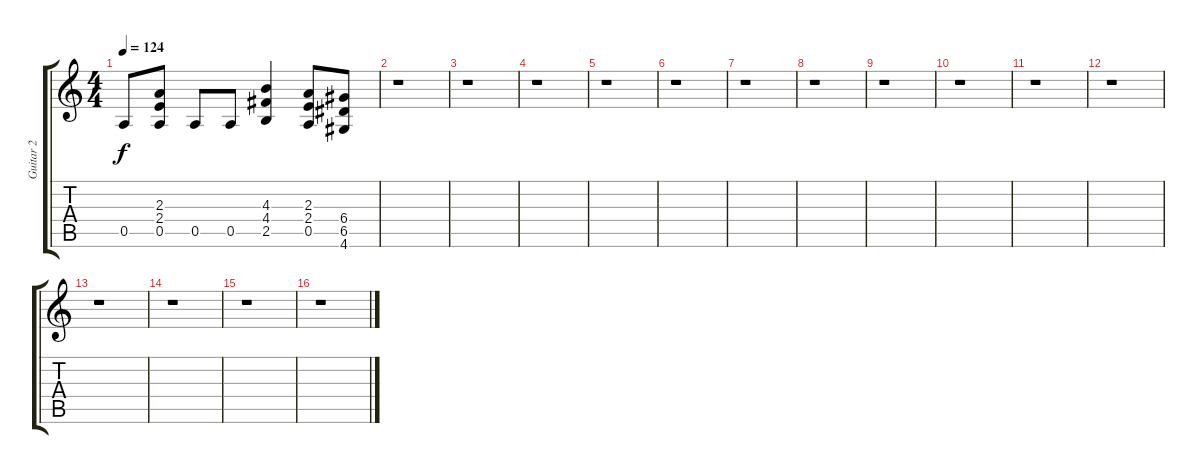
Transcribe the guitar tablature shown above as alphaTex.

\track ("Guitar 2" "Guitar 2") {instrument overdrivenguitar}
\staff {score tabs}
\tuning (E4 B3 G3 D3 A2 E2) {hide}
\ts (4 4)
\tempo 124
\clef g2
\ks c
0.5.8{dy f} (2.3 2.4 0.5).8 0.5.8 0.5.8 (4.3 4.4 2.5).4 (2.3 2.4 0.5).8 (6.4 6.5 4.6).8 |
r.1 |
r.1 |
r.1 |
r.1 |
r.1 |
r.1 |
r.1 |
r.1 |
r.1 |
r.1 |
r.1 |
r.1 |
r.1 |
r.1 |
r.1
